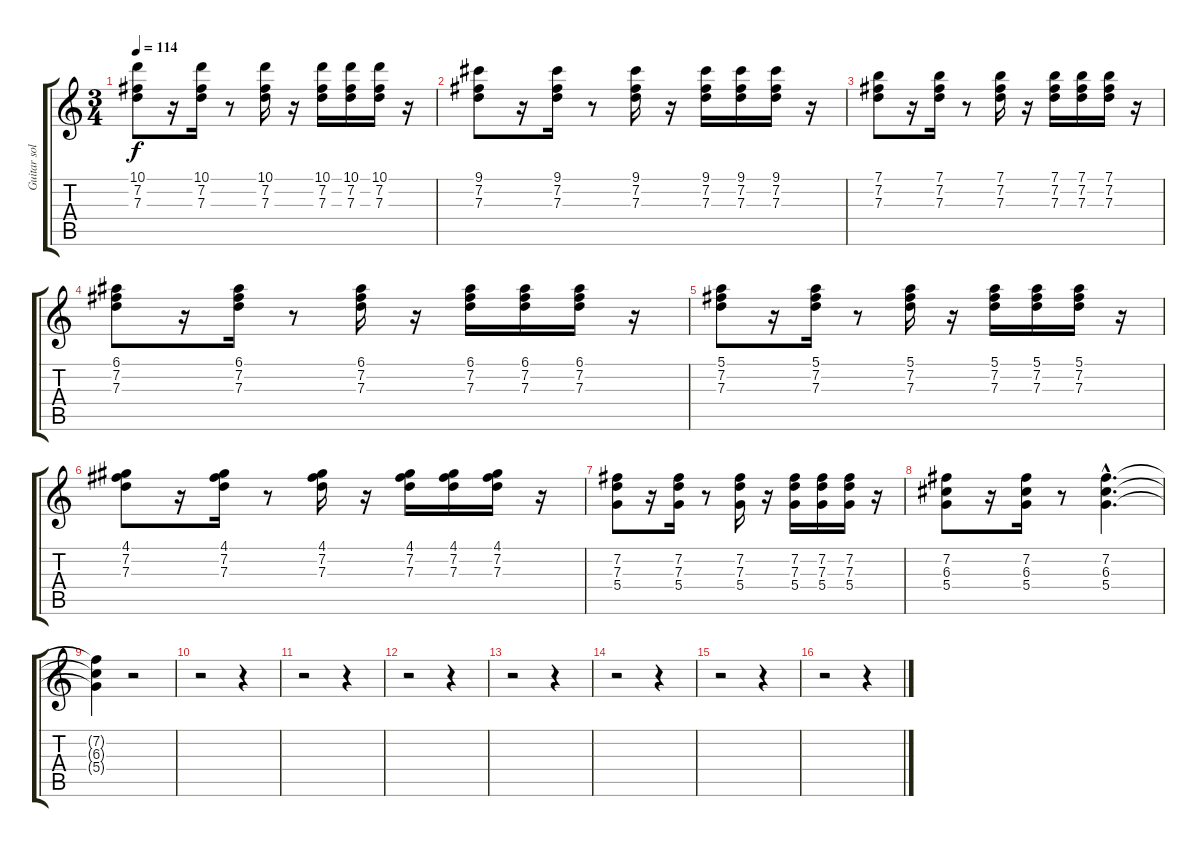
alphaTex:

\track ("Guitar solo 2" "Guitar sol") {instrument overdrivenguitar}
\staff {score tabs}
\tuning (E4 B3 G3 D3 A2 E2) {hide}
\ts (3 4)
\tempo 114
\clef g2
\ks c
(10.1 7.2 7.3).8{dy f volume 12} r.16 (10.1 7.2 7.3).16 r.8 (10.1 7.2 7.3).16 r.16 (10.1 7.2 7.3).16 (10.1 7.2 7.3).16 (10.1 7.2 7.3).16 r.16 |
(9.1 7.2 7.3).8 r.16 (9.1 7.2 7.3).16 r.8 (9.1 7.2 7.3).16 r.16 (9.1 7.2 7.3).16 (9.1 7.2 7.3).16 (9.1 7.2 7.3).16 r.16 |
(7.1 7.2 7.3).8 r.16 (7.1 7.2 7.3).16 r.8 (7.1 7.2 7.3).16 r.16 (7.1 7.2 7.3).16 (7.1 7.2 7.3).16 (7.1 7.2 7.3).16 r.16 |
(6.1 7.2 7.3).8 r.16 (6.1 7.2 7.3).16 r.8 (6.1 7.2 7.3).16 r.16 (6.1 7.2 7.3).16 (6.1 7.2 7.3).16 (6.1 7.2 7.3).16 r.16 |
(5.1 7.2 7.3).8 r.16 (5.1 7.2 7.3).16 r.8 (5.1 7.2 7.3).16 r.16 (5.1 7.2 7.3).16 (5.1 7.2 7.3).16 (5.1 7.2 7.3).16 r.16 |
(4.1 7.2 7.3).8 r.16 (4.1 7.2 7.3).16 r.8 (4.1 7.2 7.3).16 r.16 (4.1 7.2 7.3).16 (4.1 7.2 7.3).16 (4.1 7.2 7.3).16 r.16 |
(7.2 7.3 5.4).8 r.16 (7.2 7.3 5.4).16 r.8 (7.2 7.3 5.4).16 r.16 (7.2 7.3 5.4).16 (7.2 7.3 5.4).16 (7.2 7.3 5.4).16 r.16 |
(7.2 6.3 5.4).8 r.16 (7.2 6.3 5.4).16 r.8 (7.2{hac} 6.3{hac} 5.4{hac}).4{d} |
(7.2{t} 6.3{t} 5.4{t}).4 r.2 |
r.2 r.4 |
r.2 r.4 |
r.2 r.4 |
r.2 r.4 |
r.2 r.4 |
r.2 r.4 |
r.2 r.4
